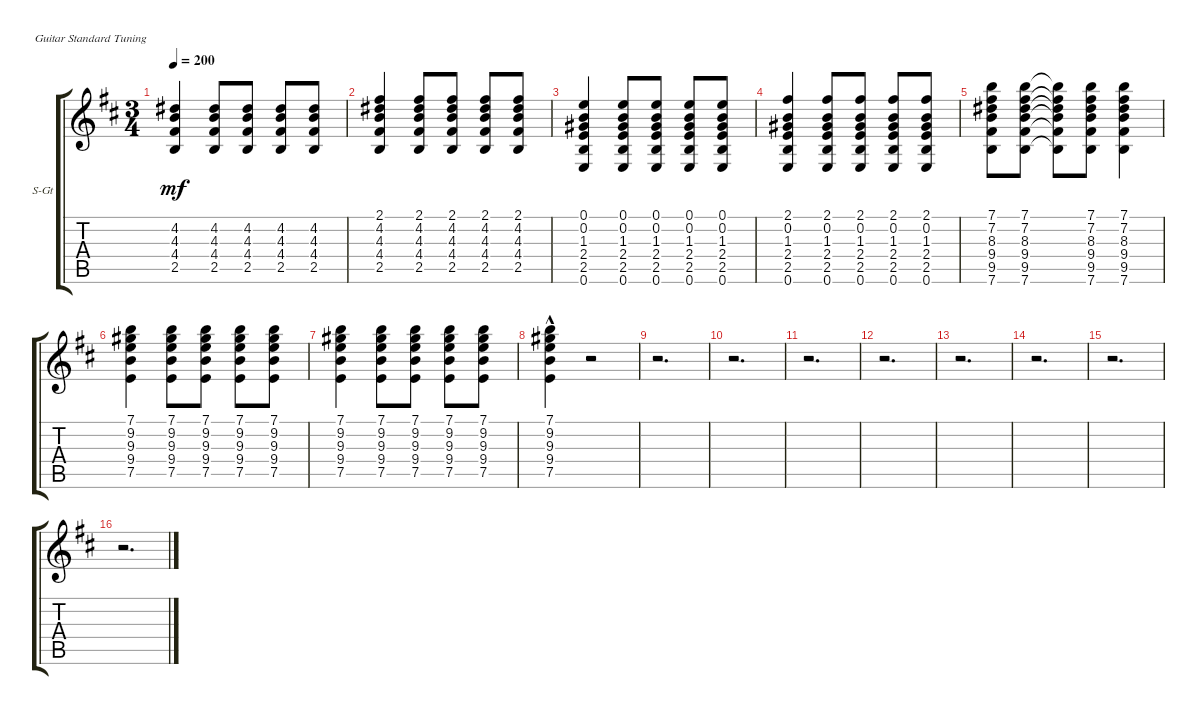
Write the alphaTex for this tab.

\defaultSystemsLayout 4
\bracketExtendMode groupsimilarinstruments
\firstSystemTrackNameOrientation horizontal
\otherSystemsTrackNameOrientation horizontal
\track ("Steel Guitar" "S-Gt") {instrument acousticguitarsteel}
\staff {score tabs}
\tuning (E4 B3 G3 D3 A2 E2)
\ts (3 4)
\tempo 200
\clef g2
\ks d
(2.5 4.4 4.3 4.2).4{dy mf} (2.5 4.4 4.3 4.2).8 (2.5 4.4 4.3 4.2).8 (2.5 4.4 4.3 4.2).8 (2.5 4.4 4.3 4.2).8 |
(2.5 4.4 4.3 4.2 2.1).4 (2.5 4.4 4.3 4.2 2.1).8 (2.5 4.4 4.3 4.2 2.1).8 (2.5 4.4 4.3 4.2 2.1).8 (2.5 4.4 4.3 4.2 2.1).8 |
(0.6 2.5 2.4 1.3 0.2 0.1).4 (0.6 2.5 2.4 1.3 0.2 0.1).8 (0.6 2.5 2.4 1.3 0.2 0.1).8 (0.6 2.5 2.4 1.3 0.2 0.1).8 (0.6 2.5 2.4 1.3 0.2 0.1).8 |
(0.6 2.5 2.4 1.3 0.2 2.1).4 (0.6 2.5 2.4 1.3 0.2 2.1).8 (0.6 2.5 2.4 1.3 0.2 2.1).8 (0.6 2.5 2.4 1.3 0.2 2.1).8 (0.6 2.5 2.4 1.3 0.2 2.1).8 |
(7.6 9.5 9.4 8.3 7.2 7.1).8 (7.6 9.5 9.4 8.3 7.2 7.1).8 (7.6{t} 9.5{t} 9.4{t} 8.3{t} 7.2{t} 7.1{t}).8 (7.6 9.5 9.4 8.3 7.2 7.1).8 (7.6 9.5 9.4 8.3 7.2 7.1).4 |
(7.5 9.4 9.3 9.2 7.1).4 (7.1 9.2 9.3 9.4 7.5).8 (7.1 9.2 9.3 9.4 7.5).8 (7.1 9.2 9.3 9.4 7.5).8 (7.1 9.2 9.3 9.4 7.5).8 |
(7.5 9.4 9.3 9.2 7.1).4 (7.1 9.2 9.3 9.4 7.5).8 (7.1 9.2 9.3 9.4 7.5).8 (7.1 9.2 9.3 9.4 7.5).8 (7.1 9.2 9.3 9.4 7.5).8 |
(7.5{hac} 9.4{hac} 9.3{hac} 9.2{hac} 7.1{hac}).4 r.2 |
r.2{d} |
r.2{d} |
r.2{d} |
r.2{d} |
r.2{d} |
r.2{d} |
r.2{d} |
r.2{d}
